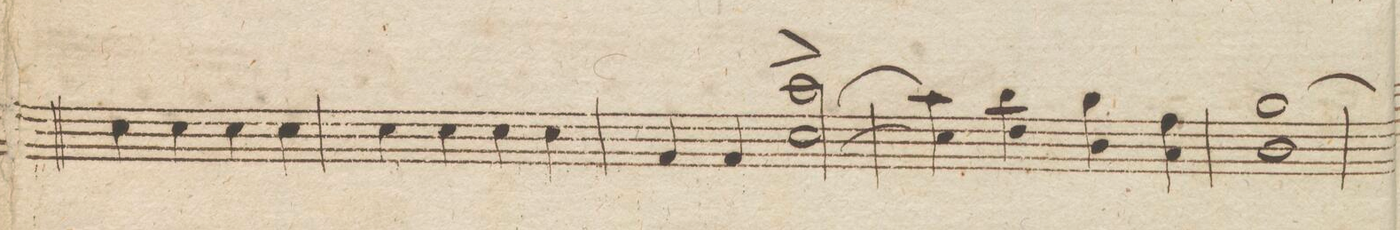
**kern	**dynam
*I"Viola.	*
*clefC3	*
*k[]	*
*met(c|)	*
*M2/2	*
4d\	.
4d\	.
4d\	.
4d\	.
=64	=64
4d\	.
4d\	.
4d\	.
4d\	.
=65	=65
4G/	.
4G/	.
[>2d^\ [2b\	.
=66	=66
4d\] 4b\]	.
4e\ 4cc\	.
4c\ 4a\	.
4B\ 4g\	.
=67	=67
1c\ [1a\	.
=68	=68
*-	*-
